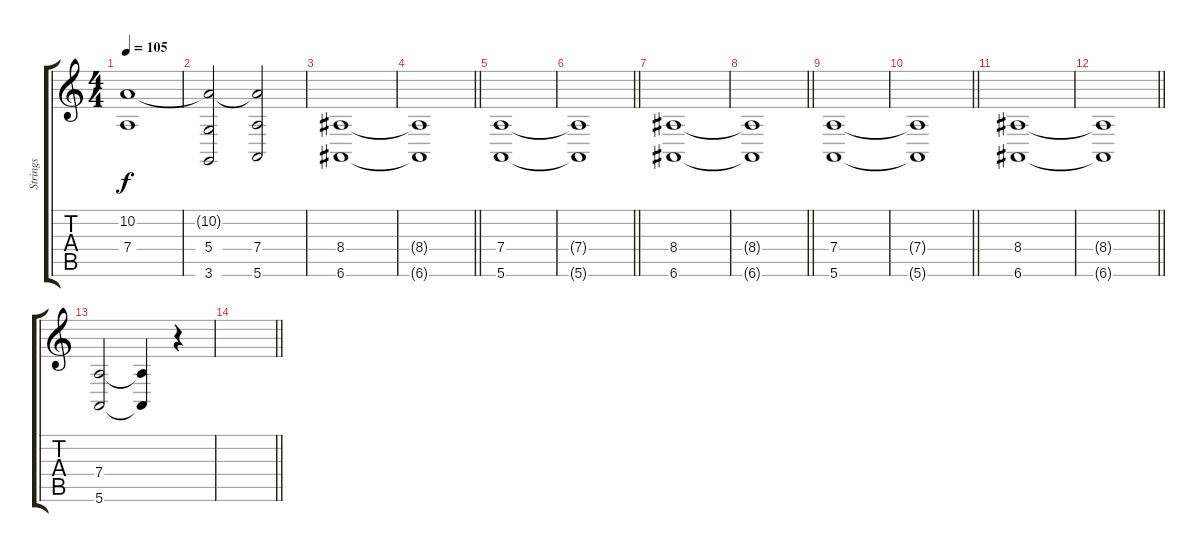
\track ("Strings" "Strings") {instrument stringensemble1}
\staff {score tabs}
\tuning (E4 B3 G3 D3 A2 E2) {hide}
\ts (4 4)
\tempo 105
\clef g2
\ks c
(10.2 7.4).1{dy f} |
(10.2{t} 5.4 3.6).2 (10.2{t} 7.4 5.6).2 |
(8.4 6.6).1 |
\barLineRight lightlight
(8.4{t} 6.6{t}).1 |
(7.4 5.6).1 |
\barLineRight lightlight
(7.4{t} 5.6{t}).1 |
(8.4 6.6).1 |
\barLineRight lightlight
(8.4{t} 6.6{t}).1 |
(7.4 5.6).1 |
\barLineRight lightlight
(7.4{t} 5.6{t}).1 |
(8.4 6.6).1 |
\barLineRight lightlight
(8.4{t} 6.6{t}).1 |
(7.4 5.6).2 (7.4{t} 5.6{t}).4 r.4 |
\barLineRight lightlight
